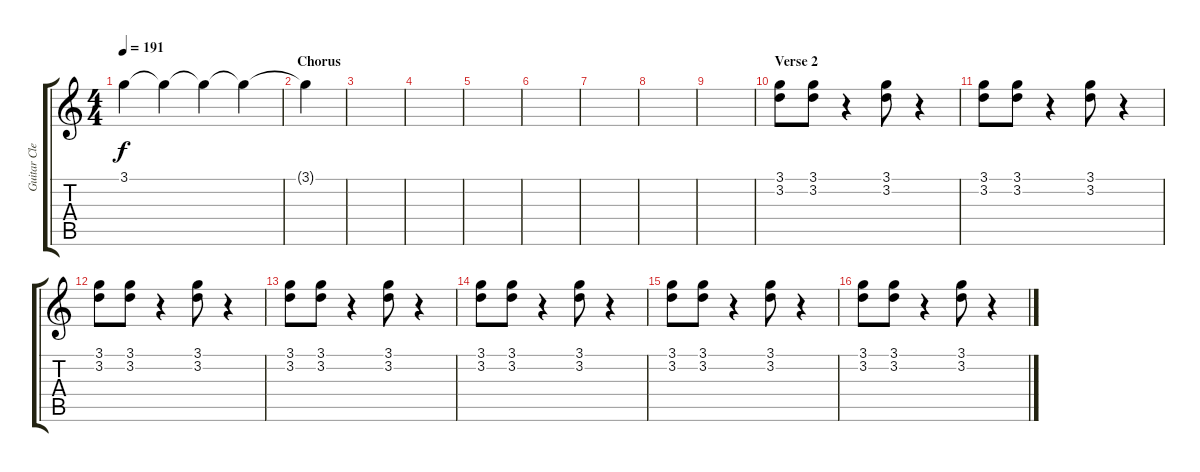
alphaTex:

\track ("Guitar Clean" "Guitar Cle") {instrument electricguitarclean}
\staff {score tabs}
\tuning (E4 B3 G3 D3 A2 E2) {hide}
\ts (4 4)
\tempo 191
\clef g2
\ks c
3.1.4{dy f} 3.1{t}.4 3.1{t}.4 3.1{t}.4 |
\section ("" "Chorus")
3.1{t}.4 |
|
|
|
|
|
|
|
\section ("" "Verse 2")
(3.1 3.2).8 (3.1 3.2).8 r.4 (3.1 3.2).8 r.4 |
(3.1 3.2).8 (3.1 3.2).8 r.4 (3.1 3.2).8 r.4 |
(3.1 3.2).8 (3.1 3.2).8 r.4 (3.1 3.2).8 r.4 |
(3.1 3.2).8 (3.1 3.2).8 r.4 (3.1 3.2).8 r.4 |
(3.1 3.2).8 (3.1 3.2).8 r.4 (3.1 3.2).8 r.4 |
(3.1 3.2).8 (3.1 3.2).8 r.4 (3.1 3.2).8 r.4 |
(3.1 3.2).8 (3.1 3.2).8 r.4 (3.1 3.2).8 r.4
